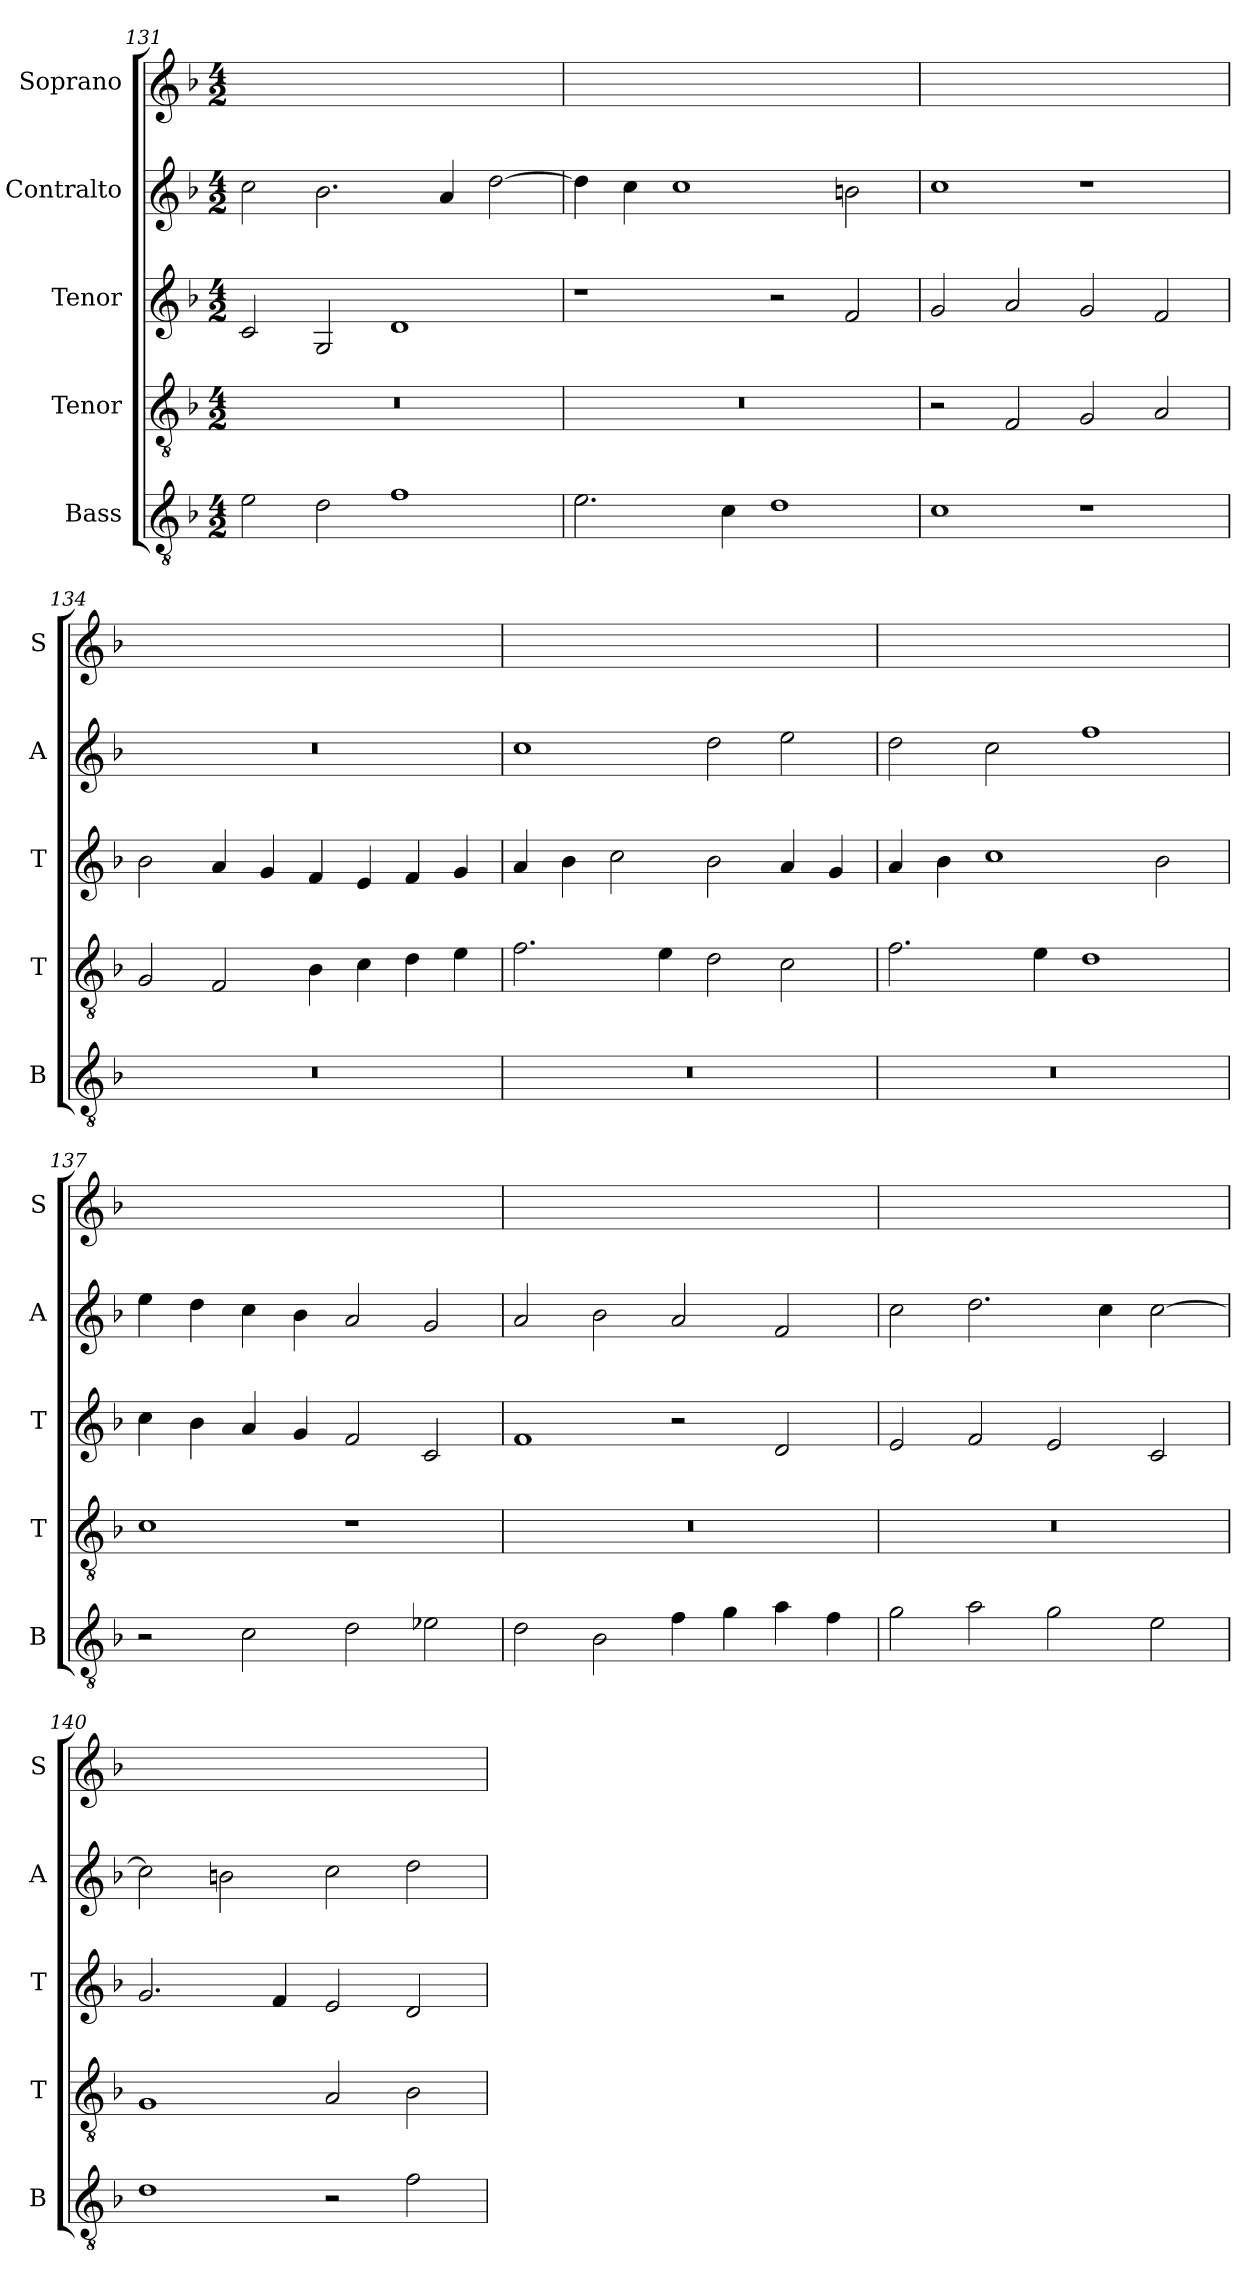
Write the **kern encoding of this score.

**kern	**kern	**kern	**kern	**kern
*part5	*part4	*part3	*part2	*part1
*staff5	*staff4	*staff3	*staff2	*staff1
*I"Bass	*I"Tenor	*I"Tenor	*I"Contralto	*I"Soprano
*I'B	*I'T	*I'T	*I'A	*I'S
*clefGv2	*clefGv2	*clefG2	*clefG2	*clefG2
*k[b-]	*k[b-]	*k[b-]	*k[b-]	*k[b-]
*F:ion	*F:ion	*F:ion	*F:ion	*F:ion
*M4/2	*M4/2	*M4/2	*M4/2	*M4/2
=131	=131	=131	=131	=131
2e	0r	2c	2cc	0ryy
2d	.	2G	2.b-	.
1f	.	1d	.	.
.	.	.	4a	.
.	.	.	[2dd	.
=132	=132	=132	=132	=132
2.e	0r	1r	4dd]	0ryy
.	.	.	4cc	.
.	.	.	1cc	.
4c	.	.	.	.
1d	.	2r	.	.
.	.	2f	2bn	.
=133	=133	=133	=133	=133
1c	2r	2g	1cc	0ryy
.	2F	2a	.	.
1r	2G	2g	1r	.
.	2A	2f	.	.
=134	=134	=134	=134	=134
0r	2G	2b-	0r	0ryy
.	2F	4a	.	.
.	.	4g	.	.
.	4B-	4f	.	.
.	4c	4e	.	.
.	4d	4f	.	.
.	4e	4g	.	.
=135	=135	=135	=135	=135
0r	2.f	4a	1cc	0ryy
.	.	4b-	.	.
.	.	2cc	.	.
.	4e	.	.	.
.	2d	2b-	2dd	.
.	2c	4a	2ee	.
.	.	4g	.	.
=136	=136	=136	=136	=136
0r	2.f	4a	2dd	0ryy
.	.	4b-	.	.
.	.	1cc	2cc	.
.	4e	.	.	.
.	1d	.	1ff	.
.	.	2b-	.	.
=137	=137	=137	=137	=137
2r	1c	4cc	4ee	0ryy
.	.	4b-	4dd	.
2c	.	4a	4cc	.
.	.	4g	4b-	.
2d	1r	2f	2a	.
2e-X	.	2c	2g	.
=138	=138	=138	=138	=138
2d	0r	1f	2a	0ryy
2B-	.	.	2b-	.
4f	.	2r	2a	.
4g	.	.	.	.
4a	.	2d	2f	.
4f	.	.	.	.
=139	=139	=139	=139	=139
2g	0r	2e	2cc	0ryy
2a	.	2f	2.dd	.
2g	.	2e	.	.
.	.	.	4cc	.
2e	.	2c	[2cc	.
=140	=140	=140	=140	=140
1d	1G	2.g	2cc]	0ryy
.	.	.	2bn	.
.	.	4f	.	.
2r	2A	2e	2cc	.
2f	2B-	2d	2dd	.
=	=	=	=	=
*-	*-	*-	*-	*-
